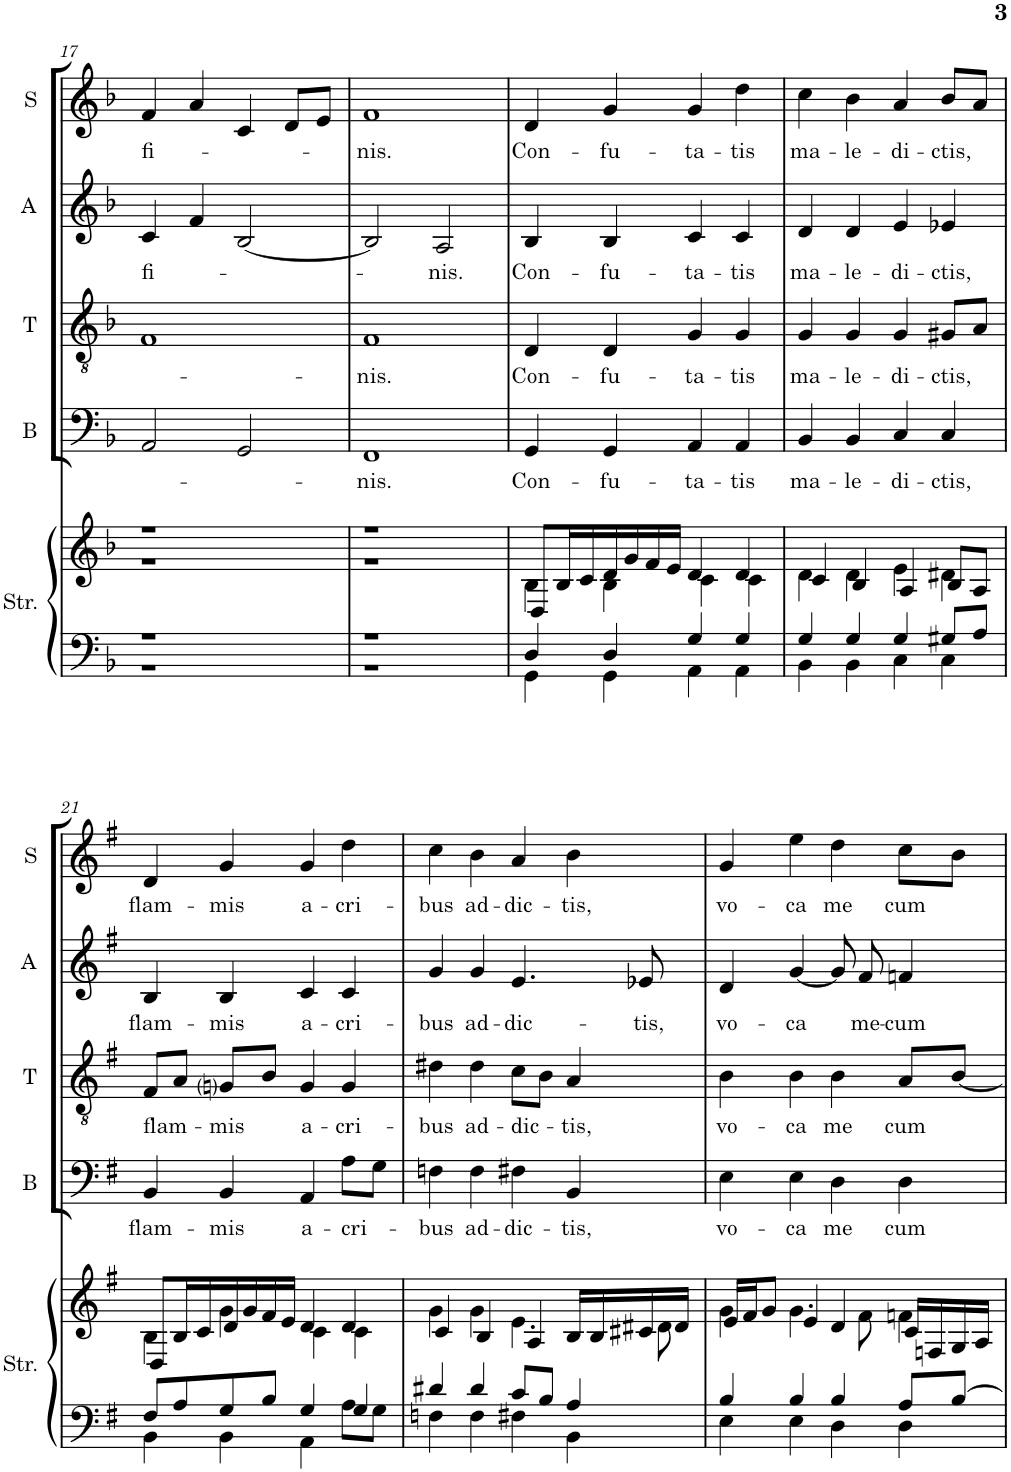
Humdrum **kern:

**kern	**kern	**kern	**text	**kern	**text	**kern	**text	**kern	**text
*part5	*part5	*part4	*part4	*part3	*part3	*part2	*part2	*part1	*part1
*staff6	*staff5	*staff4	*staff4	*staff3	*staff3	*staff2	*staff2	*staff1	*staff1
*I"Strings	*	*I"Bass	*	*I"Tenor	*	*I"Alto	*	*I"Soprano	*
*I'Str.	*	*I'B	*	*I'T	*	*I'A	*	*I'S	*
!!LO:PB:g=z
*clefF4	*clefG2	*clefF4	*	*clefGv2	*	*clefG2	*	*clefG2	*
*k[b-]	*k[b-]	*k[b-]	*	*k[b-]	*	*k[b-]	*	*k[b-]	*
*F:	*F:	*F:	*	*F:	*	*F:	*	*F:	*
*M4/4	*M4/4	*M4/4	*	*M4/4	*	*M4/4	*	*M4/4	*
=17	=17	=17	=17	=17	=17	=17	=17	=17	=17
*^	*^	*	*	*	*	*	*	*	*
!	!	!	!	!	!	!	!	!	!LO:LY:b	!	!LO:LY:b
1r	1r	1r	1r	2AA/	.	1F	.	4c/	fi-	4f/	fi-
.	.	.	.	.	.	.	.	4f/	.	4a/	.
.	.	.	.	2GG/	.	.	.	[2B-/	.	4c/	.
.	.	.	.	.	.	.	.	.	.	8d/L	.
.	.	.	.	.	.	.	.	.	.	8e/J	.
=18	=18	=18	=18	=18	=18	=18	=18	=18	=18	=18	=18
!	!	!	!	!	!LO:LY:b	!	!LO:LY:b	!	!	!	!LO:LY:b
1r	1r	1r	1r	1FF	-nis.	1F	-nis.	2B-/]	.	1f	-nis.
!	!	!	!	!	!	!	!	!	!LO:LY:b	!	!
.	.	.	.	.	.	.	.	2A/	-nis.	.	.
=19	=19	=19	=19	=19	=19	=19	=19	=19	=19	=19	=19
!	!	!	!	!	!LO:LY:b	!	!LO:LY:b	!	!LO:LY:b	!	!LO:LY:b
4D/	4GG\	8D/L	4B\	4GG/	Con-	4D/	Con-	4B/	Con-	4d/	Con-
.	.	16B/L	.	.	.	.	.	.	.	.	.
.	.	16c/	.	.	.	.	.	.	.	.	.
!	!	!	!	!	!LO:LY:b	!	!LO:LY:b	!	!LO:LY:b	!	!LO:LY:b
4D/	4GG\	16d/	4B\	4GG/	-fu-	4D/	-fu-	4B/	-fu-	4g/	-fu-
.	.	16g/	.	.	.	.	.	.	.	.	.
.	.	16f#/	.	.	.	.	.	.	.	.	.
.	.	16e/JJ	.	.	.	.	.	.	.	.	.
!	!	!	!	!	!LO:LY:b	!	!LO:LY:b	!	!LO:LY:b	!	!LO:LY:b
4G/	4AA\	4d/	4c\	4AA/	-ta-	4G/	-ta-	4c/	-ta-	4g/	-ta-
!	!	!	!	!	!LO:LY:b	!	!LO:LY:b	!	!LO:LY:b	!	!LO:LY:b
4G/	4AA\	4d/	4c\	4AA/	-tis	4G/	-tis	4c/	-tis	4dd\	-tis
=20	=20	=20	=20	=20	=20	=20	=20	=20	=20	=20	=20
!	!	!	!	!	!LO:LY:b	!	!LO:LY:b	!	!LO:LY:b	!	!LO:LY:b
4G/	4BB\	4c/	4d\	4BB/	ma-	4G/	ma-	4d/	ma-	4cc\	ma-
!	!	!	!	!	!LO:LY:b	!	!LO:LY:b	!	!LO:LY:b	!	!LO:LY:b
4G/	4BB\	4B/	4d\	4BB/	-le-	4G/	-le-	4d/	-le-	4bn\	-le-
!	!	!	!	!	!LO:LY:b	!	!LO:LY:b	!	!LO:LY:b	!	!LO:LY:b
4G/	4C\	4A/	4e\	4C/	-di-	4G/	-di-	4e/	-di-	4a/	-di-
!	!	!	!	!	!LO:LY:b	!	!LO:LY:b	!	!LO:LY:b	!	!LO:LY:b
8G#X/L	4C\	8B/L	4d#X\	4C/	-ctis,	8G#X/L	-ctis,	4e-X/	-ctis,	8bn/L	-ctis,
8A/J	.	8A/J	.	.	.	8A/J	.	.	.	8a/J	.
!!LO:LB:g=z
=21	=21	=21	=21	=21	=21	=21	=21	=21	=21	=21	=21
!	!	!	!	!	!LO:LY:b	!	!LO:LY:b	!	!LO:LY:b	!	!LO:LY:b
8F#/L	4BB\	8D/L	4B\	4BB/	flam-	8F#/L	flam-	4B/	flam-	4d/	flam-
8A/	.	16B/L	.	.	.	8A/J	.	.	.	.	.
.	.	16c/	.	.	.	.	.	.	.	.	.
!	!	!	!	!	!LO:LY:b	!	!LO:LY:b	!	!LO:LY:b	!	!LO:LY:b
8G/	4BB\	16d/	4g\	4BB/	-mis	8Gni/L	-mis	4B/	-mis	4g/	-mis
.	.	16g/	.	.	.	.	.	.	.	.	.
8B/J	.	16f#/	.	.	.	8B/J	.	.	.	.	.
.	.	16e/JJ	.	.	.	.	.	.	.	.	.
!	!	!	!	!	!LO:LY:b	!	!LO:LY:b	!	!LO:LY:b	!	!LO:LY:b
4G/	4AA\	4d/	4c\	4AA/	a-	4G/	a-	4c/	a-	4g/	a-
!	!	!	!	!	!LO:LY:b	!	!LO:LY:b	!	!LO:LY:b	!	!LO:LY:b
4G/	8A\L	4d/	4c\	8A\L	-cri-	4G/	-cri-	4c/	-cri-	4dd\	-cri-
.	8G\J	.	.	8G\J	.	.	.	.	.	.	.
=22	=22	=22	=22	=22	=22	=22	=22	=22	=22	=22	=22
!	!	!	!	!	!LO:LY:b	!	!LO:LY:b	!	!LO:LY:b	!	!LO:LY:b
4d#X/	4Fn\	4c/	4g\	4Fn\	-bus	4d#X\	-bus	4g/	-bus	4cc\	-bus
!	!	!	!	!	!LO:LY:b	!	!LO:LY:b	!	!LO:LY:b	!	!LO:LY:b
4d#/	4F\	4B/	4g\	4F\	ad-	4d#\	ad-	4g/	ad-	4bn\	ad-
!	!	!	!	!	!LO:LY:b	!	!LO:LY:b	!	!LO:LY:b	!	!LO:LY:b
8c/L	4F#X\	4A/	4.e\	4F#X\	-dic-	8c\L	-dic-	4.e/	-dic-	4a/	-dic-
8B/J	.	.	.	.	.	8B\J	.	.	.	.	.
!	!	!	!	!	!LO:LY:b	!	!LO:LY:b	!	!	!	!LO:LY:b
4A/	4BB\	16B/LL	.	4BB/	-tis,	4A/	-tis,	.	.	4bn\	-tis,
.	.	16B/	.	.	.	.	.	.	.	.	.
!	!	!	!	!	!	!	!	!	!LO:LY:b	!	!
.	.	16c#X/	8d#X\	.	.	.	.	8e-X/	-tis,	.	.
.	.	16d#/JJ	.	.	.	.	.	.	.	.	.
=23	=23	=23	=23	=23	=23	=23	=23	=23	=23	=23	=23
!	!	!	!	!	!LO:LY:b	!	!LO:LY:b	!	!LO:LY:b	!	!LO:LY:b
4B/	4E\	16e/LL	4g\	4E\	vo-	4B\	vo-	4d/	vo-	4g/	vo-
.	.	16f#/J	.	.	.	.	.	.	.	.	.
.	.	8g/J	.	.	.	.	.	.	.	.	.
!	!	!	!	!	!LO:LY:b	!	!LO:LY:b	!	!LO:LY:b	!	!LO:LY:b
4B/	4E\	4e/	4.g\	4E\	-ca	4B\	-ca	[4g/	-ca	4ee\	-ca
!	!	!	!	!	!LO:LY:b	!	!LO:LY:b	!	!	!	!LO:LY:b
4B/	4D\	4d/	.	4D\	me	4B\	me	8g/L]	.	4dd\	me
!	!	!	!	!	!	!	!	!	!LO:LY:b	!	!
.	.	.	8f#\	.	.	.	.	8f#/J	me-	.	.
!	!	!	!	!	!LO:LY:b	!	!LO:LY:b	!	!LO:LY:b	!	!LO:LY:b
8A/L	4D\	16c/LL	4fn\	4D\	cum	8A/L	cum	4fn/	-cum	8cc\L	cum
.	.	16Fn/	.	.	.	.	.	.	.	.	.
[8B/J	.	16G/	.	.	.	[8B/J	.	.	.	8bn\J	.
.	.	16A/JJ	.	.	.	.	.	.	.	.	.
*v	*v	*	*	*	*	*	*	*	*	*	*
*	*v	*v	*	*	*	*	*	*	*	*
=	=	=	=	=	=	=	=	=	=
*-	*-	*-	*-	*-	*-	*-	*-	*-	*-
